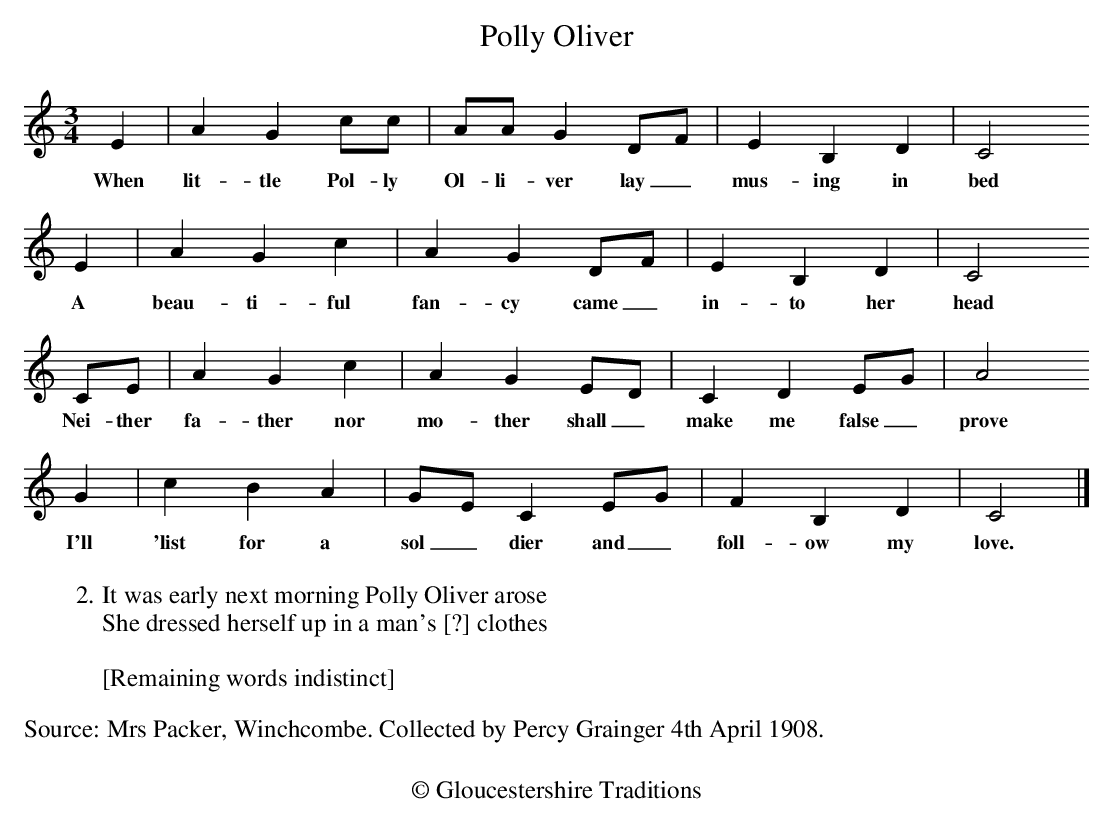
X:1
T: Polly Oliver
M: 3/4
L: 1/4
K: C
E | AGc/c/ | A/A/GD/F/ | EB,D | C2
w:When lit-tle Pol-ly Ol-li-ver lay_ mus-ing in bed
E | AGc | AGD/F/ | EB,D | C2
w:A beau-ti-ful fan-cy came_ in-to her head
C/E/ | AGc | AGE/D/ | CDE/G/ | A2
w:Nei-ther fa-ther nor mo-ther shall_ make me false_ prove
G | cBA | G/E/CE/G/ | FB,D | C2 |]
w:I'll 'list for a sol_dier and_ foll-ow my love.
%%text
%%text
W:2.It was early next morning Polly Oliver arose
W:She dressed herself up in a man's [?] clothes
W:
W:[Remaining words indistinct]
